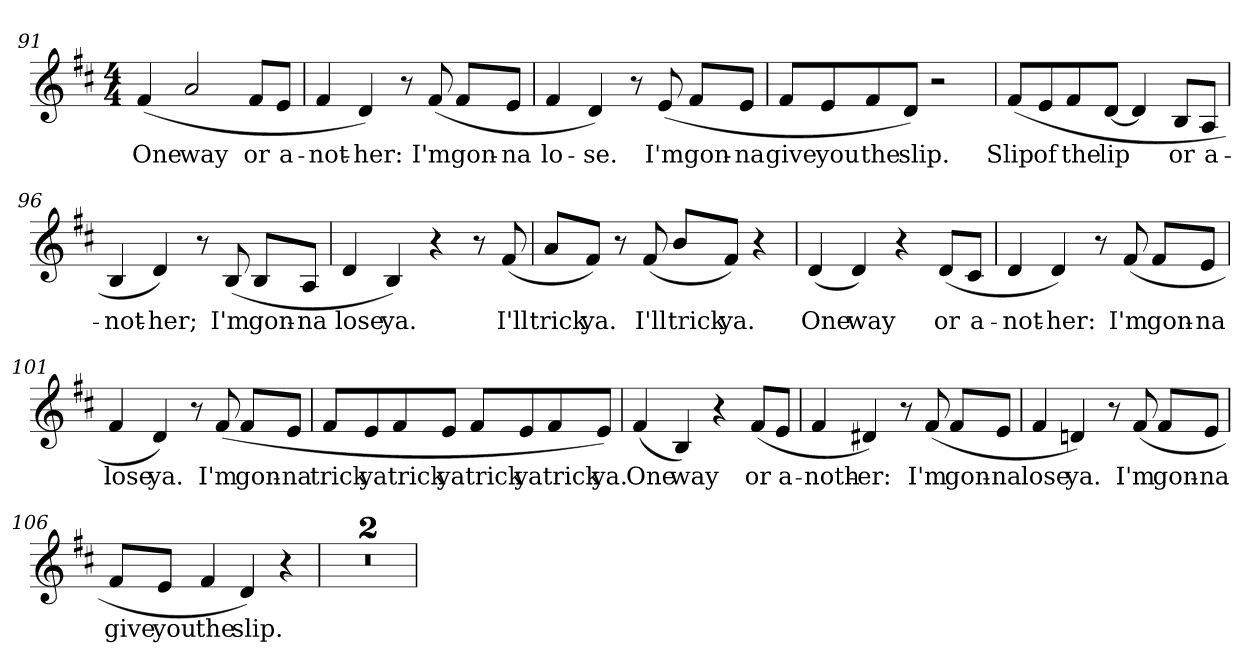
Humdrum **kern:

**kern	**text
*part1	*part1
*staff1	*staff1
*clefG2	*
*k[f#c#]	*
*D:	*
*M4/4	*
=91	=91
!	!LO:LY:b:color=#000000
(4f#i/	One
!	!LO:LY:b:color=#000000
2ai/	way
!	!LO:LY:b:color=#000000
8f#i/L	or
!	!LO:LY:b:color=#000000
8ei/J	a-
!!LO:LB:g=z
=92	=92
!	!LO:LY:b:color=#000000
4f#i/	-not-
!	!LO:LY:b:color=#000000
4di/)	-her:
8r	.
!	!LO:LY:b:color=#000000
(8f#i/	I'm
!	!LO:LY:b:color=#000000
8f#i/L	gon-
!	!LO:LY:b:color=#000000
8ei/J	-na
=93	=93
!	!LO:LY:b:color=#000000
4f#i/	lo-
!	!LO:LY:b:color=#000000
4di/)	-se.
8r	.
!	!LO:LY:b:color=#000000
(8ei/	I'm
!	!LO:LY:b:color=#000000
8f#i/L	gon-
!	!LO:LY:b:color=#000000
8ei/J	-na
=94	=94
!	!LO:LY:b:color=#000000
8f#i/L	give
!	!LO:LY:b:color=#000000
8ei/	you
!	!LO:LY:b:color=#000000
8f#i/	the
!	!LO:LY:b:color=#000000
8di/J)	slip.
2r	.
=95	=95
!	!LO:LY:b:color=#000000
(8f#i/L	Slip
!	!LO:LY:b:color=#000000
8ei/	of
!	!LO:LY:b:color=#000000
8f#i/	the
!	!LO:LY:b:color=#000000
[8di/J	lip
4di/]	.
!	!LO:LY:b:color=#000000
8Bi/L	or
!	!LO:LY:b:color=#000000
8Ai/J	a-
!!LO:LB:g=z
=96	=96
!	!LO:LY:b:color=#000000
4Bi/	-not-
!	!LO:LY:b:color=#000000
4di/)	-her;
8r	.
!	!LO:LY:b:color=#000000
(8Bi/	I'm
!	!LO:LY:b:color=#000000
8Bi/L	gon-
!	!LO:LY:b:color=#000000
8Ai/J	-na
=97	=97
!	!LO:LY:b:color=#000000
4di/	lose
!	!LO:LY:b:color=#000000
4Bi/)	ya.
4r	.
8r	.
!	!LO:LY:b:color=#000000
(8f#i/	I'll
=98	=98
!	!LO:LY:b:color=#000000
8ai/L	trick
!	!LO:LY:b:color=#000000
8f#i/J)	ya.
8r	.
!	!LO:LY:b:color=#000000
(8f#i/	I'll
!	!LO:LY:b:color=#000000
8bi/L	trick
!	!LO:LY:b:color=#000000
8f#i/J)	ya.
4r	.
=99	=99
!	!LO:LY:b:color=#000000
(4di/	One
!	!LO:LY:b:color=#000000
4di/)	way
4r	.
!	!LO:LY:b:color=#000000
(8di/L	or
!	!LO:LY:b:color=#000000
8c#i/J	a-
!!LO:LB:g=z
=100	=100
!	!LO:LY:b:color=#000000
4di/	-not-
!	!LO:LY:b:color=#000000
4di/)	-her:
8r	.
!	!LO:LY:b:color=#000000
(8f#i/	I'm
!	!LO:LY:b:color=#000000
8f#i/L	gon-
!	!LO:LY:b:color=#000000
8ei/J	-na
=101	=101
!	!LO:LY:b:color=#000000
4f#i/	lose
!	!LO:LY:b:color=#000000
4di/)	ya.
8r	.
!	!LO:LY:b:color=#000000
(8f#i/	I'm
!	!LO:LY:b:color=#000000
8f#i/L	gon-
!	!LO:LY:b:color=#000000
8ei/J	-na
=102	=102
!	!LO:LY:b:color=#000000
8f#i/L	trick
!	!LO:LY:b:color=#000000
8ei/	ya
!	!LO:LY:b:color=#000000
8f#i/	trick
!	!LO:LY:b:color=#000000
8ei/J	ya
!	!LO:LY:b:color=#000000
8f#i/L	trick
!	!LO:LY:b:color=#000000
8ei/	ya
!	!LO:LY:b:color=#000000
8f#i/	trick
!	!LO:LY:b:color=#000000
8ei/J)	ya.
=103	=103
!	!LO:LY:b:color=#000000
(4f#i/	One
!	!LO:LY:b:color=#000000
4Bi/)	way
4r	.
!	!LO:LY:b:color=#000000
(8f#i/L	or
!	!LO:LY:b:color=#000000
8ei/J	a-
!!LO:LB:g=z
=104	=104
!	!LO:LY:b:color=#000000
4f#i/	-noth-
!	!LO:LY:b:color=#000000
4d#Xi/)	-er:
8r	.
!	!LO:LY:b:color=#000000
(8f#i/	I'm
!	!LO:LY:b:color=#000000
8f#i/L	gon-
!	!LO:LY:b:color=#000000
8ei/J	-na
=105	=105
!	!LO:LY:b:color=#000000
4f#i/	lose
!	!LO:LY:b:color=#000000
4dni/)	ya.
8r	.
!	!LO:LY:b:color=#000000
(8f#i/	I'm
!	!LO:LY:b:color=#000000
8f#i/L	gon-
!	!LO:LY:b:color=#000000
8ei/J	-na
=106	=106
!	!LO:LY:b:color=#000000
8f#i/L	give
!	!LO:LY:b:color=#000000
8ei/J	you
!	!LO:LY:b:color=#000000
4f#i/	the
!	!LO:LY:b:color=#000000
4di/)	slip.
4r	.
=107	=107
1r	.
=108	=108
1r	.
=	=
*-	*-
